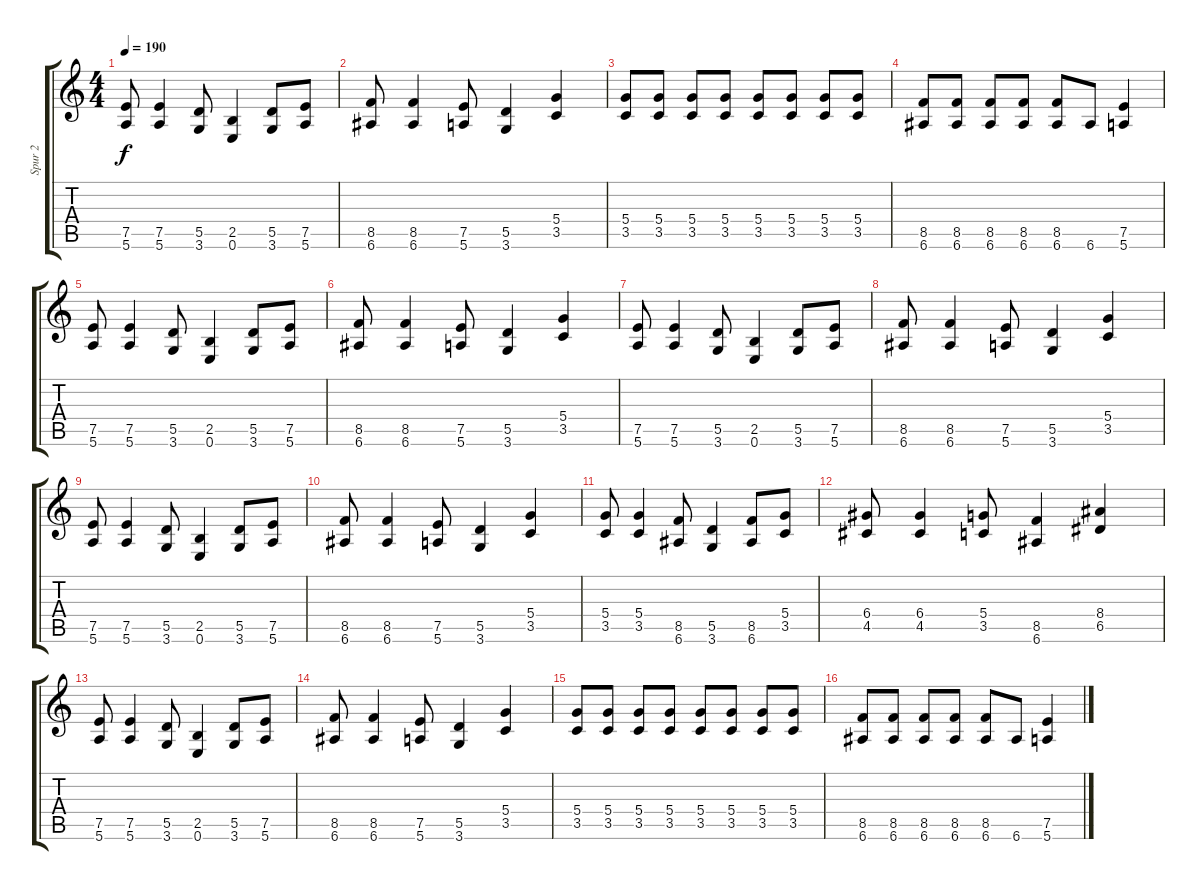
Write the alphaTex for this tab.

\track ("Spur 2" "Spur 2") {instrument overdrivenguitar}
\staff {score tabs}
\tuning (E4 B3 G3 D3 A2 E2) {hide}
\ts (4 4)
\tempo 190
\clef g2
\ks c
(7.5 5.6).8{dy f} (7.5 5.6).4 (5.5 3.6).8 (2.5 0.6).4 (5.5 3.6).8 (7.5 5.6).8 |
(8.5 6.6).8 (8.5 6.6).4 (7.5 5.6).8 (5.5 3.6).4 (5.4 3.5).4 |
(5.4 3.5).8 (5.4 3.5).8 (5.4 3.5).8 (5.4 3.5).8 (5.4 3.5).8 (5.4 3.5).8 (5.4 3.5).8 (5.4 3.5).8 |
(8.5 6.6).8 (8.5 6.6).8 (8.5 6.6).8 (8.5 6.6).8 (8.5 6.6).8 6.6.8 (7.5 5.6).4 |
(7.5 5.6).8 (7.5 5.6).4 (5.5 3.6).8 (2.5 0.6).4 (5.5 3.6).8 (7.5 5.6).8 |
(8.5 6.6).8 (8.5 6.6).4 (7.5 5.6).8 (5.5 3.6).4 (5.4 3.5).4 |
(7.5 5.6).8 (7.5 5.6).4 (5.5 3.6).8 (2.5 0.6).4 (5.5 3.6).8 (7.5 5.6).8 |
(8.5 6.6).8 (8.5 6.6).4 (7.5 5.6).8 (5.5 3.6).4 (5.4 3.5).4 |
(7.5 5.6).8 (7.5 5.6).4 (5.5 3.6).8 (2.5 0.6).4 (5.5 3.6).8 (7.5 5.6).8 |
(8.5 6.6).8 (8.5 6.6).4 (7.5 5.6).8 (5.5 3.6).4 (5.4 3.5).4 |
(5.4 3.5).8 (5.4 3.5).4 (8.5 6.6).8 (5.5 3.6).4 (8.5 6.6).8 (5.4 3.5).8 |
(6.4 4.5).8 (6.4 4.5).4 (5.4 3.5).8 (8.5 6.6).4 (8.4 6.5).4 |
(7.5 5.6).8 (7.5 5.6).4 (5.5 3.6).8 (2.5 0.6).4 (5.5 3.6).8 (7.5 5.6).8 |
(8.5 6.6).8 (8.5 6.6).4 (7.5 5.6).8 (5.5 3.6).4 (5.4 3.5).4 |
(5.4 3.5).8 (5.4 3.5).8 (5.4 3.5).8 (5.4 3.5).8 (5.4 3.5).8 (5.4 3.5).8 (5.4 3.5).8 (5.4 3.5).8 |
(8.5 6.6).8 (8.5 6.6).8 (8.5 6.6).8 (8.5 6.6).8 (8.5 6.6).8 6.6.8 (7.5 5.6).4
